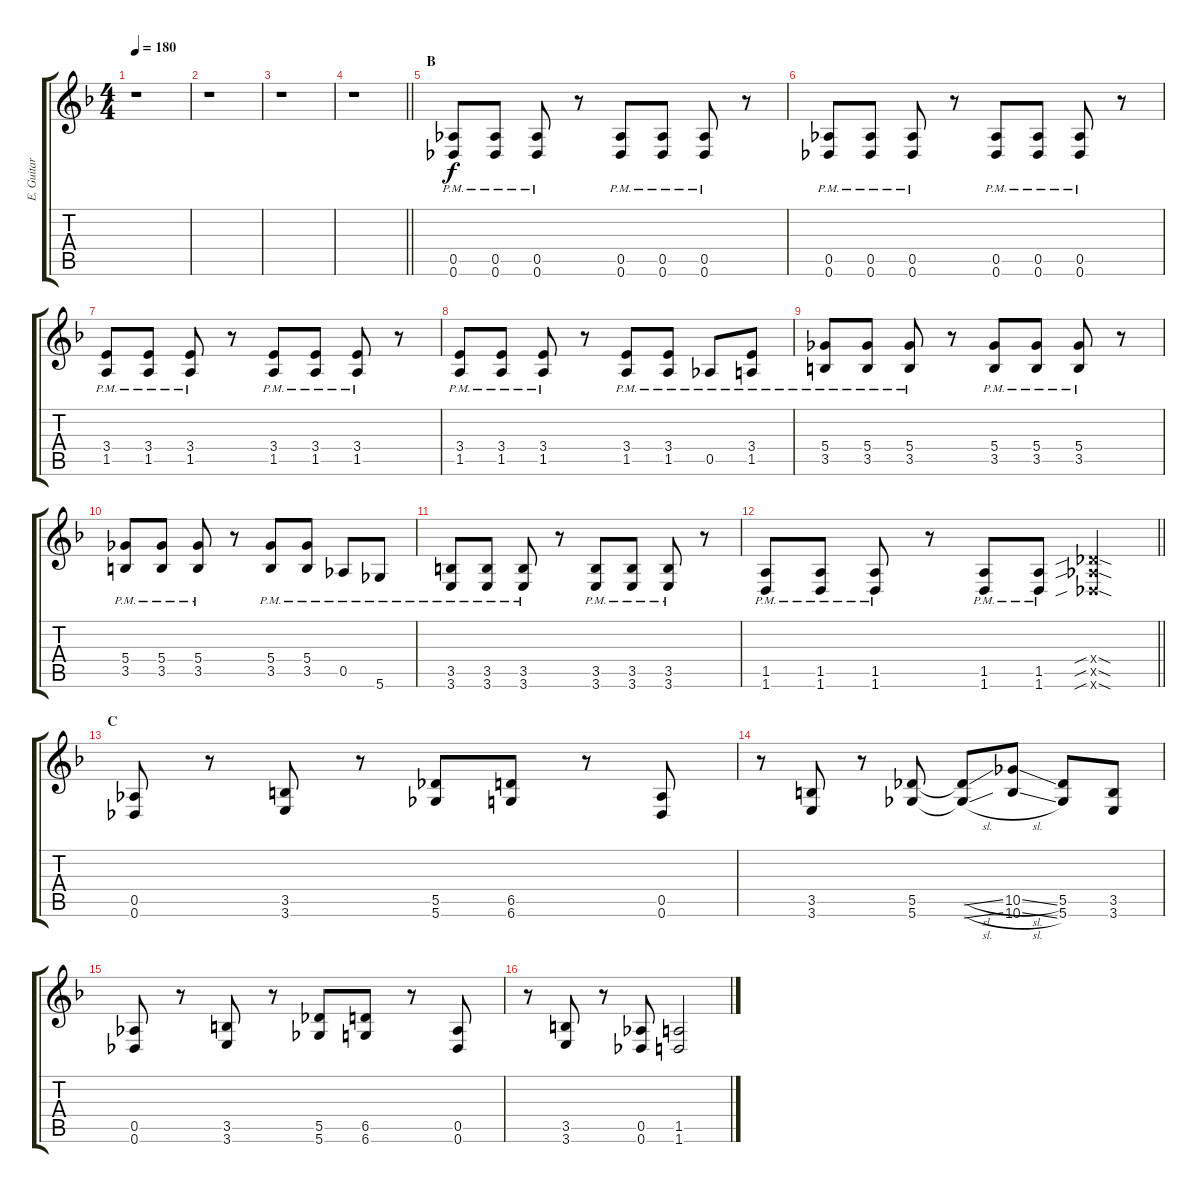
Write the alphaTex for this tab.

\track ("E. Guitar I" "E. Guitar ") {instrument distortionguitar}
\staff {score tabs}
\tuning (Eb4 Bb3 Gb3 Db3 Ab2 Db2) {hide}
\ts (4 4)
\tempo 180
\clef g2
\ks f
r.1{dy f} |
r.1 |
r.1 |
\barLineRight lightlight
r.1 |
\section ("" "B")
(0.5{pm} 0.6{pm}).8 (0.5{pm} 0.6{pm}).8 (0.5{pm} 0.6{pm}).8 r.8 (0.5{pm} 0.6{pm}).8 (0.5{pm} 0.6{pm}).8 (0.5{pm} 0.6{pm}).8 r.8 |
(0.5{pm} 0.6{pm}).8 (0.5{pm} 0.6{pm}).8 (0.5{pm} 0.6{pm}).8 r.8 (0.5{pm} 0.6{pm}).8 (0.5{pm} 0.6{pm}).8 (0.5{pm} 0.6{pm}).8 r.8 |
(3.4{pm} 1.5{pm}).8 (3.4{pm} 1.5{pm}).8 (3.4{pm} 1.5{pm}).8 r.8 (3.4{pm} 1.5{pm}).8 (3.4{pm} 1.5{pm}).8 (3.4{pm} 1.5{pm}).8 r.8 |
(3.4{pm} 1.5{pm}).8 (3.4{pm} 1.5{pm}).8 (3.4{pm} 1.5{pm}).8 r.8 (3.4{pm} 1.5{pm}).8 (3.4{pm} 1.5{pm}).8 0.5{pm}.8 (3.4{pm} 1.5{pm}).8 |
(5.4{pm} 3.5{pm}).8 (5.4{pm} 3.5{pm}).8 (5.4{pm} 3.5{pm}).8 r.8 (5.4{pm} 3.5{pm}).8 (5.4{pm} 3.5{pm}).8 (5.4{pm} 3.5{pm}).8 r.8 |
(5.4{pm} 3.5{pm}).8 (5.4{pm} 3.5{pm}).8 (5.4{pm} 3.5{pm}).8 r.8 (5.4{pm} 3.5{pm}).8 (5.4{pm} 3.5{pm}).8 0.5{pm}.8 5.6{pm}.8 |
(3.5{pm} 3.6{pm}).8 (3.5{pm} 3.6{pm}).8 (3.5{pm} 3.6{pm}).8 r.8 (3.5{pm} 3.6{pm}).8 (3.5{pm} 3.6{pm}).8 (3.5{pm} 3.6{pm}).8 r.8 |
\barLineRight lightlight
(1.5{pm} 1.6{pm}).8 (1.5{pm} 1.6{pm}).8 (1.5{pm} 1.6{pm}).8 r.8 (1.5{pm} 1.6{pm}).8 (1.5{pm} 1.6{pm}).8 (0.4{sib sod x} 0.5{sib sod x} 0.6{sib sod x}).4 |
\section ("" "C")
(0.5 0.6).8 r.8 (3.5 3.6).8 r.8 (5.5 5.6).8 (6.5 6.6).8 r.8 (0.5 0.6).8 |
r.8 (3.5 3.6).8 r.8 (5.5 5.6).8 (5.5{sl t} 5.6{sl t}).8 (10.5{sl} 10.6{sl}).8 (5.5 5.6).8 (3.5 3.6).8 |
(0.5 0.6).8 r.8 (3.5 3.6).8 r.8 (5.5 5.6).8 (6.5 6.6).8 r.8 (0.5 0.6).8 |
r.8 (3.5 3.6).8 r.8 (0.5 0.6).8 (1.5 1.6).2
